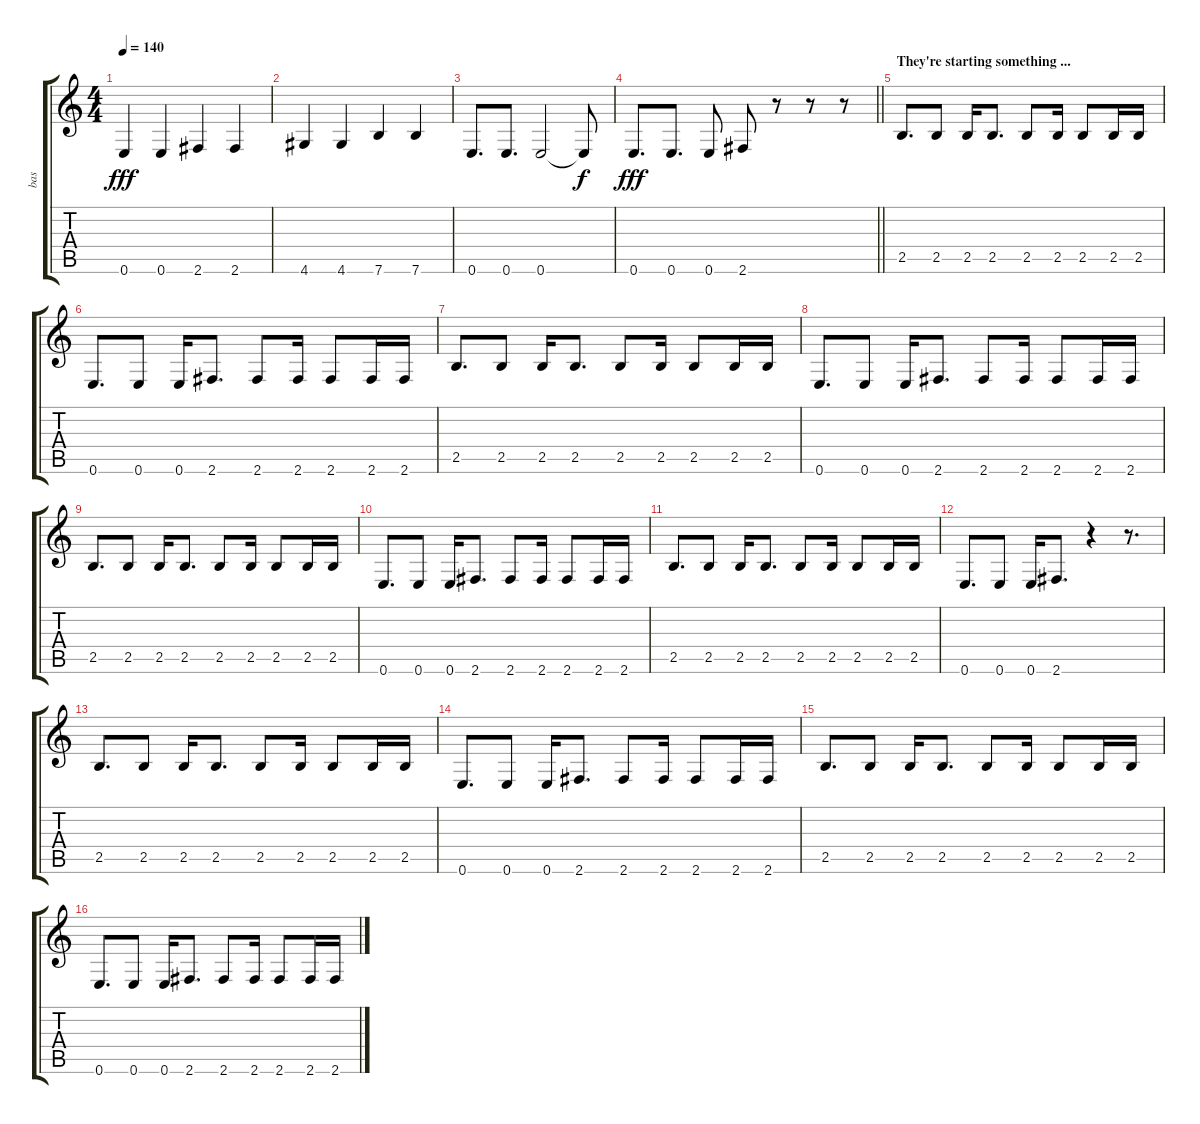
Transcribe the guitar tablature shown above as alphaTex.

\track ("bas" "bas") {instrument electricbasspick}
\staff {score tabs}
\tuning (E4 B3 G3 D3 A2 E2) {hide}
\ts (4 4)
\tempo 140
\clef g2
\ks c
0.6.4{dy fff} 0.6.4 2.6.4 2.6.4 |
4.6.4 4.6.4 7.6.4 7.6.4 |
0.6.8{d} 0.6.8{d} 0.6.2 0.6{t}.8{dy f} |
\barLineRight lightlight
0.6.8{d dy fff} 0.6.8{d} 0.6.8 2.6.8 r.8 r.8 r.8 |
\section ("" "They're starting something ...")
2.5.8{d} 2.5.8 2.5.16 2.5.8{d} 2.5.8 2.5.16 2.5.8 2.5.16 2.5.16 |
0.6.8{d} 0.6.8 0.6.16 2.6.8{d} 2.6.8 2.6.16 2.6.8 2.6.16 2.6.16 |
2.5.8{d} 2.5.8 2.5.16 2.5.8{d} 2.5.8 2.5.16 2.5.8 2.5.16 2.5.16 |
0.6.8{d} 0.6.8 0.6.16 2.6.8{d} 2.6.8 2.6.16 2.6.8 2.6.16 2.6.16 |
2.5.8{d} 2.5.8 2.5.16 2.5.8{d} 2.5.8 2.5.16 2.5.8 2.5.16 2.5.16 |
0.6.8{d} 0.6.8 0.6.16 2.6.8{d} 2.6.8 2.6.16 2.6.8 2.6.16 2.6.16 |
2.5.8{d} 2.5.8 2.5.16 2.5.8{d} 2.5.8 2.5.16 2.5.8 2.5.16 2.5.16 |
0.6.8{d} 0.6.8 0.6.16 2.6.8{d} r.4 r.8{d} |
2.5.8{d} 2.5.8 2.5.16 2.5.8{d} 2.5.8 2.5.16 2.5.8 2.5.16 2.5.16 |
0.6.8{d} 0.6.8 0.6.16 2.6.8{d} 2.6.8 2.6.16 2.6.8 2.6.16 2.6.16 |
2.5.8{d} 2.5.8 2.5.16 2.5.8{d} 2.5.8 2.5.16 2.5.8 2.5.16 2.5.16 |
0.6.8{d} 0.6.8 0.6.16 2.6.8{d} 2.6.8 2.6.16 2.6.8 2.6.16 2.6.16
